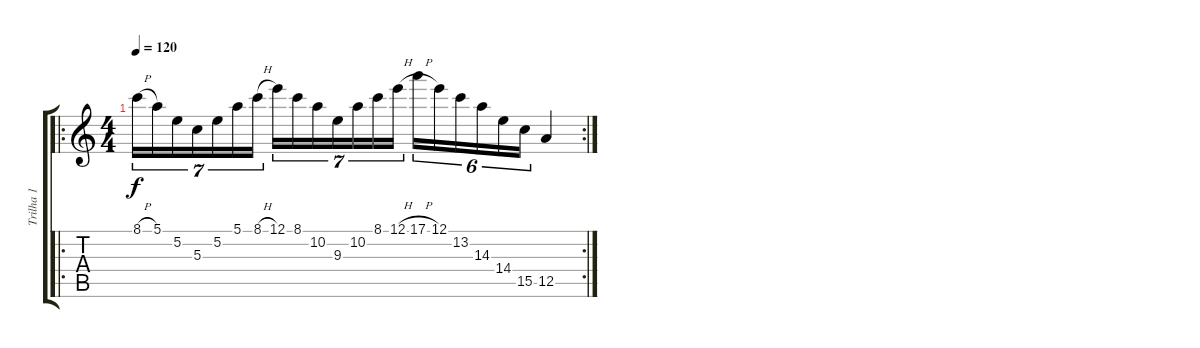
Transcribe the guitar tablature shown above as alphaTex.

\track ("Trilha 1" "Trilha 1") {instrument distortionguitar}
\staff {score tabs}
\tuning (E4 B3 G3 D3 A2 E2) {hide}
\ro
\rc 2
\ts (4 4)
\tempo 120
\clef g2
\ks c
8.1{h}.16{tu (7 4) dy f instrument distortionguitar} 5.1.16{tu (7 4)} 5.2.16{tu (7 4)} 5.3.16{tu (7 4)} 5.2.16{tu (7 4)} 5.1.16{tu (7 4)} 8.1{h}.16{tu (7 4)} 12.1.16{tu (7 4)} 8.1.16{tu (7 4)} 10.2.16{tu (7 4)} 9.3.16{tu (7 4)} 10.2.16{tu (7 4)} 8.1.16{tu (7 4)} 12.1{h}.16{tu (7 4)} 17.1{h}.16{tu (6 4)} 12.1.16{tu (6 4)} 13.2.16{tu (6 4)} 14.3.16{tu (6 4)} 14.4.16{tu (6 4)} 15.5.16{tu (6 4)} 12.5.4
